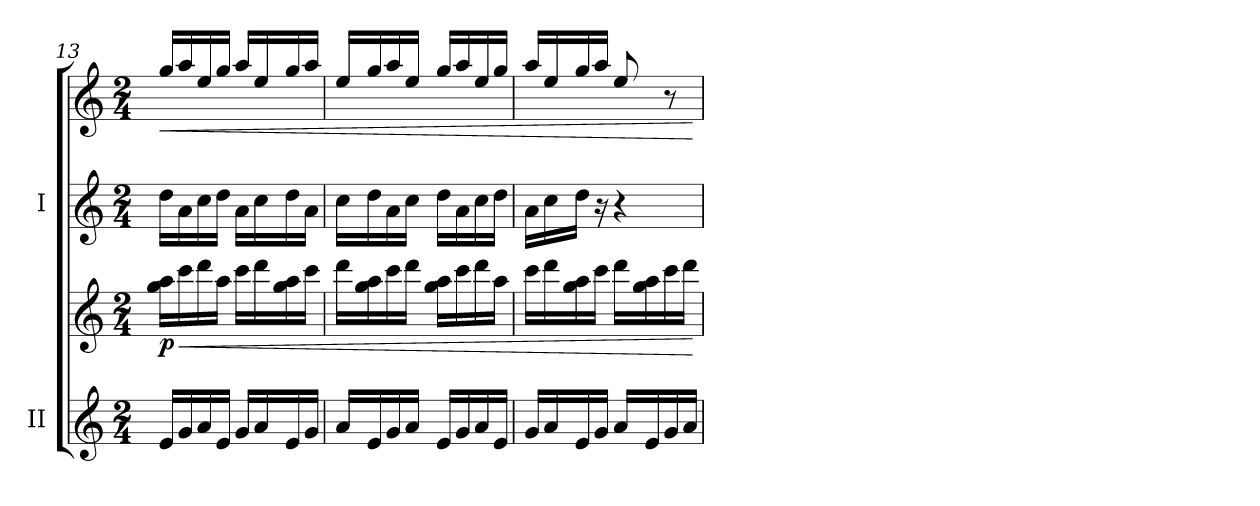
**kern	**kern	**dynam	**kern	**kern	**dynam
*part2	*part2	*part2	*part1	*part1	*part1
*staff4	*staff3	*staff3/4	*staff2	*staff1	*staff1/2
*I"II	*	*	*I"I	*	*
*I'II	*	*	*I'I	*	*
*clefG2	*clefG2	*	*clefG2	*clefG2	*
*k[]	*k[]	*	*k[]	*k[]	*
*M2/4	*M2/4	*	*M2/4	*M2/4	*
=13	=13	=13	=13	=13	=13
!	!	!LO:DY:b	!	!	!LO:HP:b
16e/LL	16gg\ 16aa\LL	p	16dd\LL	16gg/LL	<
!	!	!LO:HP:b	!	!	!
16g/	16ccc\	<	16a\	16aa/	.
16a/	16ddd\	.	16cc\	16ee/	.
16e/JJ	16aa\JJ	.	16dd\JJ	16gg/JJ	.
16g/LL	16ccc\LL	.	16a\LL	16aa/LL	.
16a/	16ddd\	.	16cc\	16ee/	.
16e/	16gg\ 16aa\	.	16dd\	16gg/	.
16g/JJ	16ccc\JJ	.	16a\JJ	16aa/JJ	.
=14	=14	=14	=14	=14	=14
16a/LL	16ddd\LL	.	16cc\LL	16ee/LL	.
16e/	16gg\ 16aa\	.	16dd\	16gg/	.
16g/	16ccc\	.	16a\	16aa/	.
16a/JJ	16ddd\JJ	.	16cc\JJ	16ee/JJ	.
16e/LL	16gg\ 16aa\LL	.	16dd\LL	16gg/LL	.
16g/	16ccc\	.	16a\	16aa/	.
16a/	16ddd\	.	16cc\	16ee/	.
16e/JJ	16aa\JJ	.	16dd\JJ	16gg/JJ	.
!!LO:PB:g=z
=15	=15	=15	=15	=15	=15
16g/LL	16ccc\LL	.	16a\LL	16aa/LL	.
16a/	16ddd\	.	16cc\	16ee/	.
16e/	16gg\ 16aa\	.	16dd\JJ	16gg/	.
16g/JJ	16ccc\JJ	.	16r	16aa/JJ	.
16a/LL	16ddd\LL	.	4r	8ee/	.
16e/	16gg\ 16aa\	.	.	.	.
16g/	16ccc\	.	.	8r	.
16a/JJ	16ddd\JJ	.	.	.	.
.	.	[	.	.	[
=	=	=	=	=	=
*-	*-	*-	*-	*-	*-
